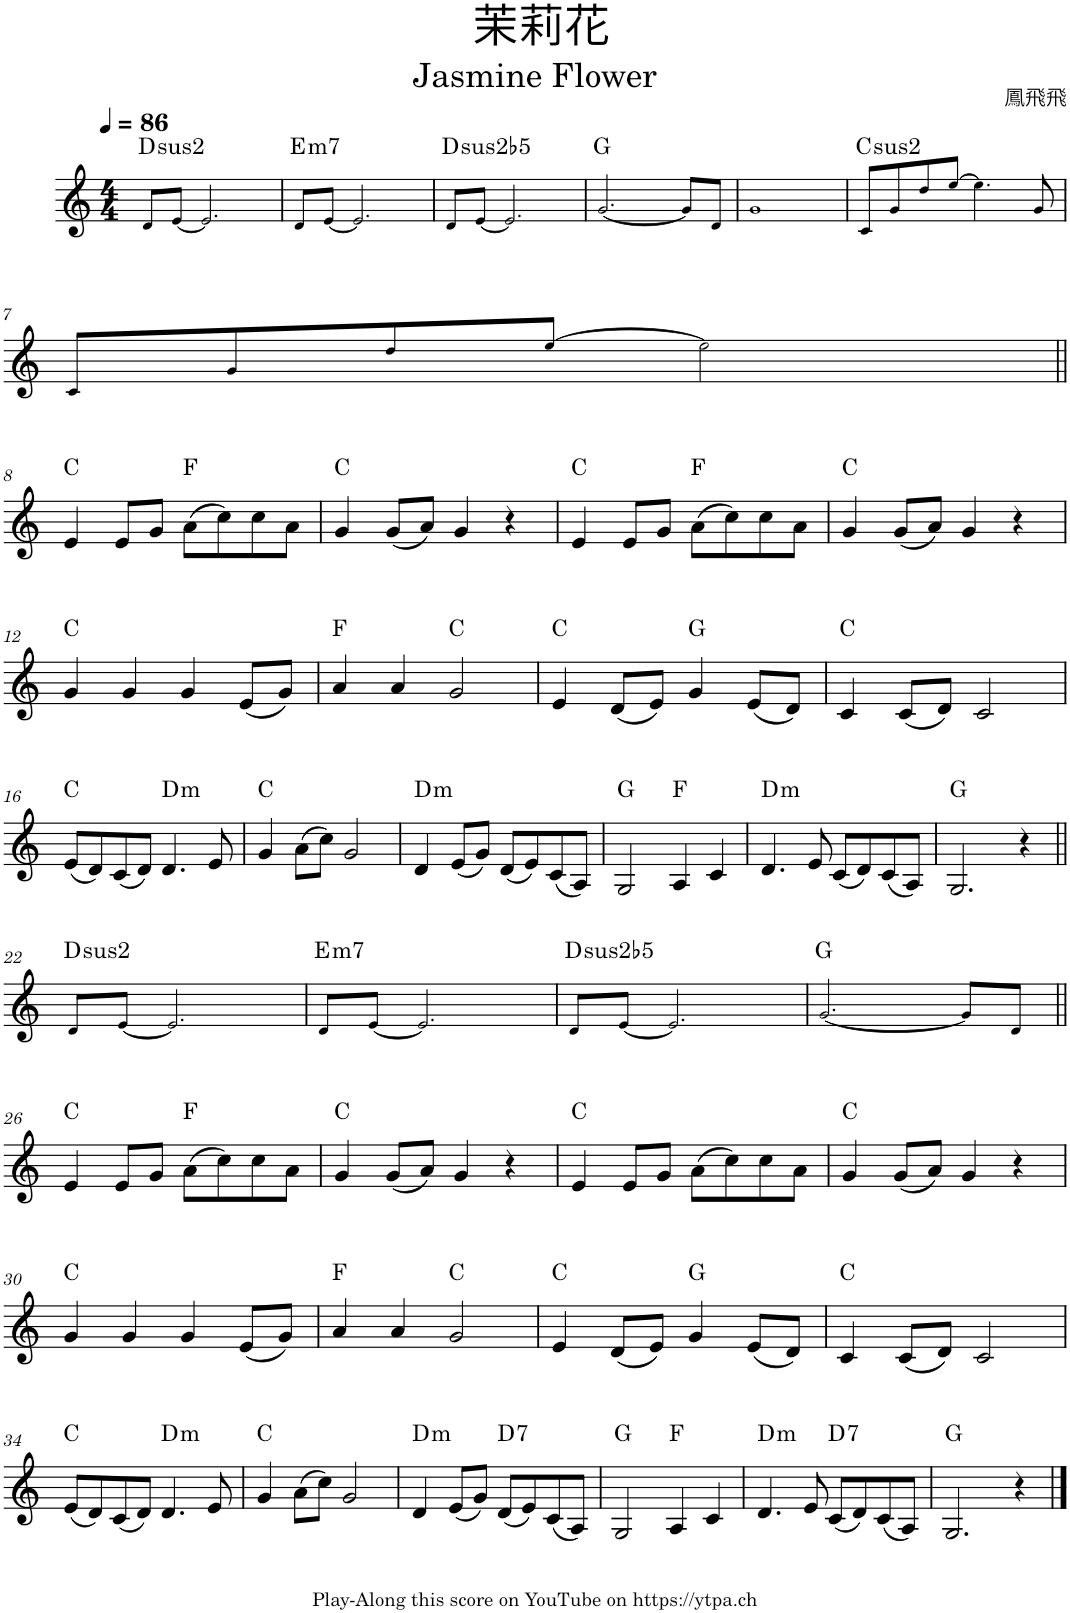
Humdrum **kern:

**kern	**harte
*part1	*part1
*staff1	*
*I"Piano	*
*I'Pno.	*
*clefG2	*
*k[]	*
*M4/4	*
*MM86	*
=1	=1
!	!LO:H:kt=2
8d!/L	D:(1,2,5)
[8e!/J	.
2.e!/]	.
=2	=2
!	!LO:H:kt=m7
8d!/L	E:min7
[8e!/J	.
2.e!/]	.
=3	=3
!	!LO:H:kt=2
8d!/L	D:(1,2,b5)
[8e!/J	.
2.e!/]	.
=4	=4
[2.g!/	G:maj
8g!/L]	.
8d!/J	.
=5	=5
1g!	.
=6	=6
!	!LO:H:kt=2
8c!/L	C:(1,2,5)
8g!/	.
8dd!/	.
[8ee!/J	.
4.ee!\]	.
8g!/	.
!!LO:LB:g=z
=7	=7
8c!/L	.
8g!/	.
8dd!/	.
[8ee!/J	.
2ee!\]	.
!!LO:LB:g=z
=8||	=8||
4e/	C:maj
8e/L	.
8g/J	.
(8a\L	F:maj
8cc\)	.
8cc\	.
8a\J	.
=9	=9
4g/	C:maj
(8g/L	.
8a/J)	.
4g/	.
4r	.
=10	=10
4e/	C:maj
8e/L	.
8g/J	.
(8a\L	F:maj
8cc\)	.
8cc\	.
8a\J	.
=11	=11
4g/	C:maj
(8g/L	.
8a/J)	.
4g/	.
4r	.
!!LO:LB:g=z
=12	=12
4g/	C:maj
4g/	.
4g/	.
(8e/L	.
8g/J)	.
=13	=13
4a/	F:maj
4a/	.
2g/	C:maj
=14	=14
4e/	C:maj
(8d/L	.
8e/J)	.
4g/	G:maj
(8e/L	.
8d/J)	.
=15	=15
4c/	C:maj
(8c/L	.
8d/J)	.
2c/	.
!!LO:LB:g=z
=16	=16
(8e/L	C:maj
8d/)	.
(8c/	.
8d/J)	.
!	!LO:H:kt=m
4.d/	D:min
8e/	.
=17	=17
4g/	C:maj
(8a\L	.
8cc\J)	.
2g/	.
=18	=18
!	!LO:H:kt=m
4d/	D:min
(8e/L	.
8g/J)	.
(8d/L	.
8e/)	.
(8c/	.
8A/J)	.
=19	=19
2G/	G:maj
4A/	F:maj
4c/	.
=20	=20
!	!LO:H:kt=m
4.d/	D:min
8e/	.
(8c/L	.
8d/)	.
(8c/	.
8A/J)	.
=21	=21
2.G/	G:maj
4r	.
!!LO:LB:g=z
=22||	=22||
!	!LO:H:kt=2
8d!/L	D:(1,2,5)
[8e!/J	.
2.e!/]	.
=23	=23
!	!LO:H:kt=m7
8d!/L	E:min7
[8e!/J	.
2.e!/]	.
=24	=24
!	!LO:H:kt=2
8d!/L	D:(1,2,b5)
[8e!/J	.
2.e!/]	.
=25	=25
[2.g!/	G:maj
8g!/L]	.
8d!/J	.
!!LO:LB:g=z
=26||	=26||
4e/	C:maj
8e/L	.
8g/J	.
(8a\L	F:maj
8cc\)	.
8cc\	.
8a\J	.
=27	=27
4g/	C:maj
(8g/L	.
8a/J)	.
4g/	.
4r	.
=28	=28
4e/	C:maj
8e/L	.
8g/J	.
(8a\L	.
8cc\)	.
8cc\	.
8a\J	.
=29	=29
4g/	C:maj
(8g/L	.
8a/J)	.
4g/	.
4r	.
!!LO:LB:g=z
=30	=30
4g/	C:maj
4g/	.
4g/	.
(8e/L	.
8g/J)	.
=31	=31
4a/	F:maj
4a/	.
2g/	C:maj
=32	=32
4e/	C:maj
(8d/L	.
8e/J)	.
4g/	G:maj
(8e/L	.
8d/J)	.
=33	=33
4c/	C:maj
(8c/L	.
8d/J)	.
2c/	.
!!LO:LB:g=z
=34	=34
(8e/L	C:maj
8d/)	.
(8c/	.
8d/J)	.
!	!LO:H:kt=m
4.d/	D:min
8e/	.
=35	=35
4g/	C:maj
(8a\L	.
8cc\J)	.
2g/	.
=36	=36
!	!LO:H:kt=m
4d/	D:min
(8e/L	.
8g/J)	.
!	!LO:H:kt=7
(8d/L	D:7
8e/)	.
(8c/	.
8A/J)	.
=37	=37
2G/	G:maj
4A/	F:maj
4c/	.
=38	=38
!	!LO:H:kt=m
4.d/	D:min
8e/	.
!	!LO:H:kt=7
(8c/L	D:7
8d/)	.
(8c/	.
8A/J)	.
=39	=39
2.G/	G:maj
4r	.
==	==
*-	*-
